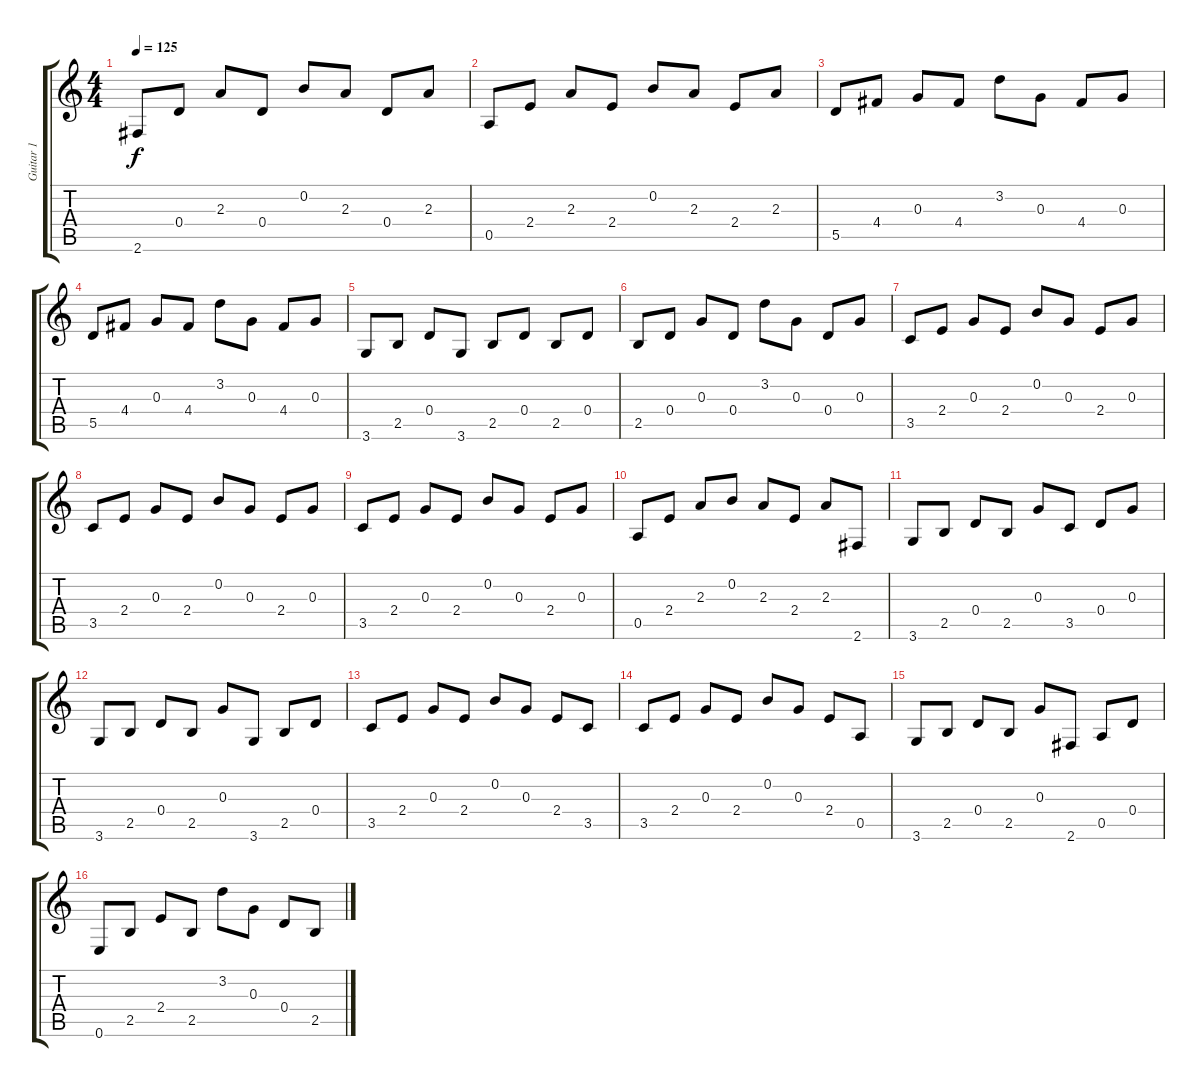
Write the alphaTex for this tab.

\track ("Guitar 1" "Guitar 1") {instrument acousticguitarsteel}
\staff {score tabs}
\tuning (E4 B3 G3 D3 A2 E2) {hide}
\ts (4 4)
\tempo 125
\clef g2
\ks c
2.6.8{dy f} 0.4.8 2.3.8 0.4.8 0.2.8 2.3.8 0.4.8 2.3.8 |
0.5.8 2.4.8 2.3.8 2.4.8 0.2.8 2.3.8 2.4.8 2.3.8 |
5.5.8 4.4.8 0.3.8 4.4.8 3.2.8 0.3.8 4.4.8 0.3.8 |
5.5.8 4.4.8 0.3.8 4.4.8 3.2.8 0.3.8 4.4.8 0.3.8 |
3.6.8 2.5.8 0.4.8 3.6.8 2.5.8 0.4.8 2.5.8 0.4.8 |
2.5.8 0.4.8 0.3.8 0.4.8 3.2.8 0.3.8 0.4.8 0.3.8 |
3.5.8 2.4.8 0.3.8 2.4.8 0.2.8 0.3.8 2.4.8 0.3.8 |
3.5.8 2.4.8 0.3.8 2.4.8 0.2.8 0.3.8 2.4.8 0.3.8 |
3.5.8 2.4.8 0.3.8 2.4.8 0.2.8 0.3.8 2.4.8 0.3.8 |
0.5.8 2.4.8 2.3.8 0.2.8 2.3.8 2.4.8 2.3.8 2.6.8 |
3.6.8 2.5.8 0.4.8 2.5.8 0.3.8 3.5.8 0.4.8 0.3.8 |
3.6.8 2.5.8 0.4.8 2.5.8 0.3.8 3.6.8 2.5.8 0.4.8 |
3.5.8 2.4.8 0.3.8 2.4.8 0.2.8 0.3.8 2.4.8 3.5.8 |
3.5.8 2.4.8 0.3.8 2.4.8 0.2.8 0.3.8 2.4.8 0.5.8 |
3.6.8 2.5.8 0.4.8 2.5.8 0.3.8 2.6.8 0.5.8 0.4.8 |
0.6.8 2.5.8 2.4.8 2.5.8 3.2.8 0.3.8 0.4.8 2.5.8
